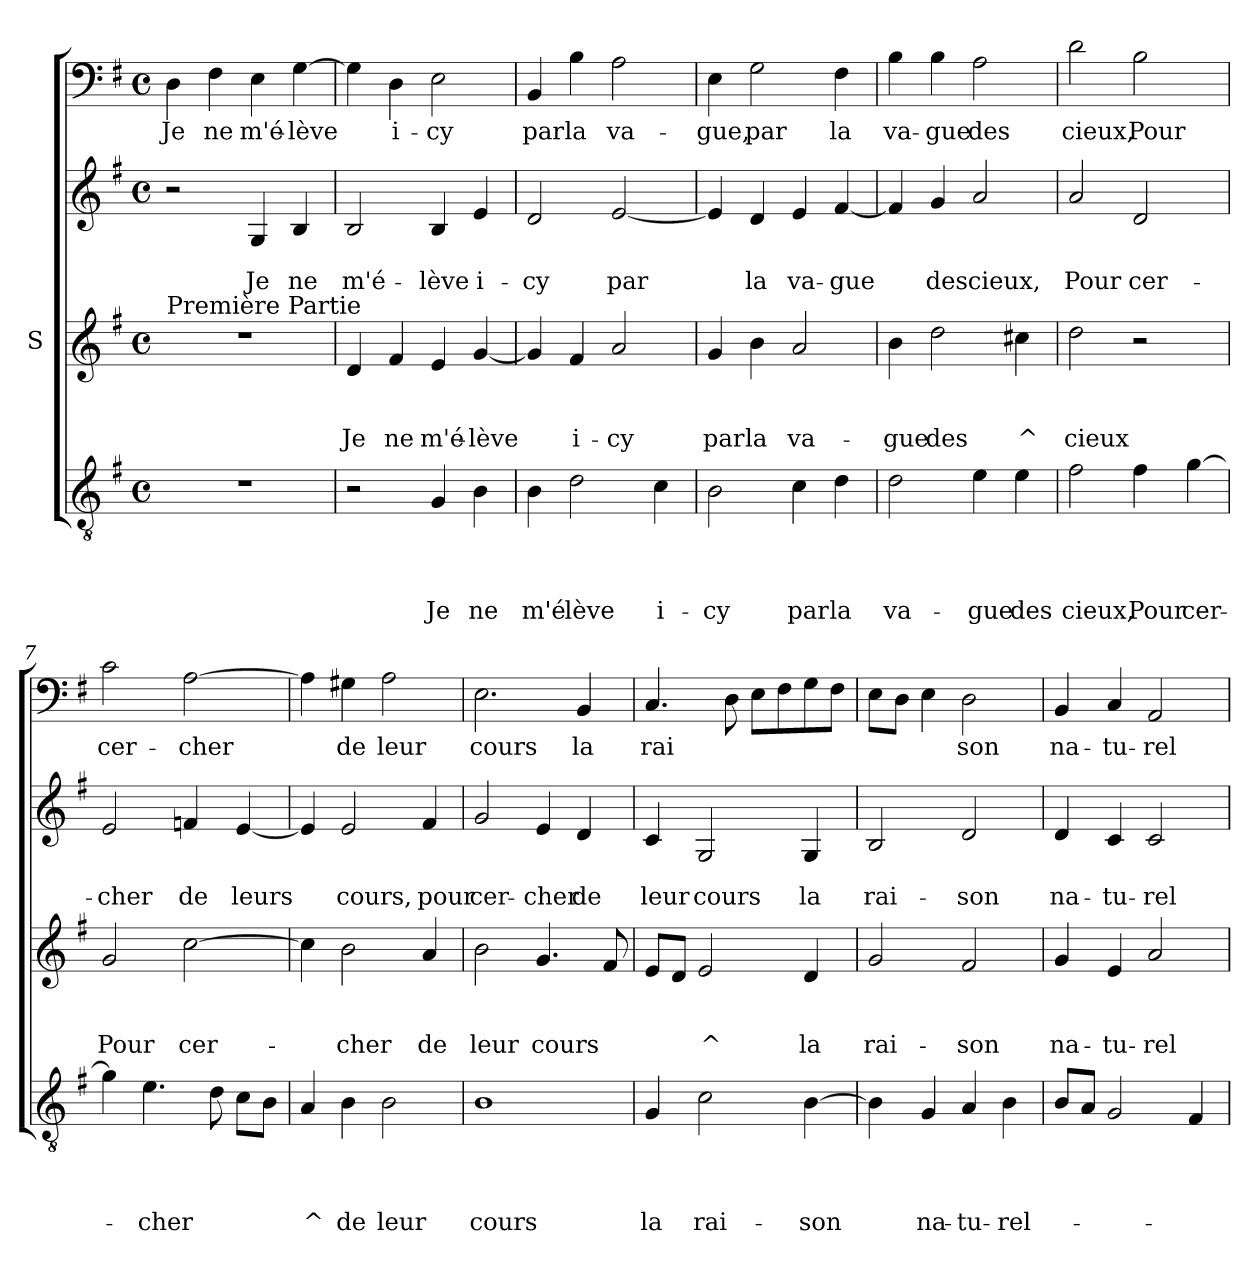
**kern	**text	**text	**text	**text	**kern	**text	**text	**text	**kern	**text	**text	**kern	**text
*part4	*part4	*part4	*part4	*part4	*part3	*part3	*part3	*part3	*part2	*part2	*part2	*part1	*part1
*staff4	*staff4	*staff4	*staff4	*staff4	*staff3	*staff3	*staff3	*staff3	*staff2	*staff2	*staff2	*staff1	*staff1
*	*	*	*	*	*I"S	*	*	*	*	*	*	*	*
*clefGv2	*	*	*	*	*clefG2	*	*	*	*clefG2	*	*	*clefF4	*
*k[f#]	*	*	*	*	*k[f#]	*	*	*	*k[f#]	*	*	*k[f#]	*
*G:	*	*	*	*	*G:	*	*	*	*G:	*	*	*G:	*
*M4/4	*	*	*	*	*M4/4	*	*	*	*M4/4	*	*	*M4/4	*
*met(c)	*	*	*	*	*met(c)	*	*	*	*met(c)	*	*	*met(c)	*
=1	=1	=1	=1	=1	=1	=1	=1	=1	=1	=1	=1	=1	=1
!	!	!	!	!	!LO:TX:a:t=Première Partie	!	!	!	!	!	!	!	!
!	!	!	!	!	!	!	!	!	!	!	!	!	!LO:LY:b
1r	.	.	.	.	1r	.	.	.	2r	.	.	4D\	Je
!	!	!	!	!	!	!	!	!	!	!	!	!	!LO:LY:b
.	.	.	.	.	.	.	.	.	.	.	.	4F#\	ne
!	!	!	!	!	!	!	!	!	!	!	!LO:LY:b	!	!LO:LY:b
.	.	.	.	.	.	.	.	.	4G/	.	Je	4E\	m'é-
!	!	!	!	!	!	!	!	!	!	!	!LO:LY:b	!	!LO:LY:b
.	.	.	.	.	.	.	.	.	4B/	.	ne	[>4G\	-lève
=2	=2	=2	=2	=2	=2	=2	=2	=2	=2	=2	=2	=2	=2
!	!	!	!	!	!	!	!	!LO:LY:b	!	!	!LO:LY:b	!	!
2r	.	.	.	.	4d/	.	.	Je	2B/	.	m'é-	4G\]	.
!	!	!	!	!	!	!	!	!LO:LY:b	!	!	!	!	!LO:LY:b
.	.	.	.	.	4f#/	.	.	ne	.	.	.	4D\	i-
!	!	!	!	!LO:LY:b	!	!	!	!LO:LY:b	!	!	!LO:LY:b	!	!LO:LY:b
4G/	.	.	.	Je	4e/	.	.	m'é-	4B/	.	-lève	2E\	-cy
!	!	!	!	!LO:LY:b	!	!	!	!LO:LY:b	!	!	!LO:LY:b	!	!
4B\	.	.	.	ne	[<4g/	.	.	-lève	4e/	.	i-	.	.
=3	=3	=3	=3	=3	=3	=3	=3	=3	=3	=3	=3	=3	=3
!	!	!	!	!LO:LY:b	!	!	!	!	!	!	!LO:LY:b	!	!LO:LY:b
4B\	.	.	.	m'é	4g/]	.	.	.	2d/	.	-cy	4BB/	par
!	!	!	!	!LO:LY:b	!	!	!	!LO:LY:b	!	!	!	!	!LO:LY:b
2d\	.	.	.	lève	4f#/	.	.	i-	.	.	.	4B\	la
!	!	!	!	!	!	!	!	!LO:LY:b	!	!	!LO:LY:b	!	!LO:LY:b
.	.	.	.	.	2a/	.	.	-cy	[<2e/	.	par	2A\	va-
!	!	!	!	!LO:LY:b	!	!	!	!	!	!	!	!	!
4c\	.	.	.	i-	.	.	.	.	.	.	.	.	.
=4	=4	=4	=4	=4	=4	=4	=4	=4	=4	=4	=4	=4	=4
!	!	!	!	!LO:LY:b	!	!	!	!LO:LY:b	!	!	!	!	!LO:LY:b
2B\	.	.	.	-cy	4g/	.	.	par	4e/]	.	.	4E\	-gue,
!	!	!	!	!	!	!	!	!LO:LY:b	!	!	!LO:LY:b	!	!LO:LY:b
.	.	.	.	.	4b\	.	.	la	4d/	.	la	2G\	par
!	!	!	!	!LO:LY:b	!	!	!	!LO:LY:b	!	!	!LO:LY:b	!	!
4c\	.	.	.	par	2a/	.	.	va-	4e/	.	va-	.	.
!	!	!	!	!LO:LY:b	!	!	!	!	!	!	!LO:LY:b	!	!LO:LY:b
4d\	.	.	.	la	.	.	.	.	[<4f#/	.	-gue	4F#\	la
=5	=5	=5	=5	=5	=5	=5	=5	=5	=5	=5	=5	=5	=5
!	!	!	!	!LO:LY:b	!	!	!	!LO:LY:b	!	!	!	!	!LO:LY:b
2d\	.	.	.	va-	4b\	.	.	-gue	4f#/]	.	.	4B\	va-
!	!	!	!	!	!	!	!	!LO:LY:b	!	!	!LO:LY:b	!	!LO:LY:b
.	.	.	.	.	2dd\	.	.	des	4g/	.	des	4B\	-gue
!	!	!	!	!LO:LY:b	!	!	!	!	!	!	!LO:LY:b	!	!LO:LY:b
4e\	.	.	.	-gue	.	.	.	.	2a/	.	cieux,	2A\	des
!	!	!	!	!LO:LY:b	!	!	!	!LO:LY:b	!	!	!	!	!
4e\	.	.	.	des	4cc#X\	.	.	^	.	.	.	.	.
!!LO:LB:g=z
=6	=6	=6	=6	=6	=6	=6	=6	=6	=6	=6	=6	=6	=6
!	!	!	!	!LO:LY:b	!	!	!	!LO:LY:b	!	!	!LO:LY:b	!	!LO:LY:b
2f#\	.	.	.	cieux,	2dd\	.	.	cieux	2a/	.	Pour	2d\	cieux,
!	!	!	!	!LO:LY:b	!	!	!	!	!	!	!LO:LY:b	!	!LO:LY:b
4f#\	.	.	.	Pour	2r	.	.	.	2d/	.	cer-	2B\	Pour
!	!	!	!	!LO:LY:b	!	!	!	!	!	!	!	!	!
[>4g\	.	.	.	cer-	.	.	.	.	.	.	.	.	.
=7	=7	=7	=7	=7	=7	=7	=7	=7	=7	=7	=7	=7	=7
!	!	!	!	!	!	!	!	!LO:LY:b	!	!	!LO:LY:b	!	!LO:LY:b
4g\]	.	.	.	.	2g/	.	.	Pour	2e/	.	-cher	2c\	cer-
!	!	!	!	!LO:LY:b	!	!	!	!	!	!	!	!	!
4.e\	.	.	.	-cher	.	.	.	.	.	.	.	.	.
!	!	!	!	!	!	!	!	!LO:LY:b	!	!	!LO:LY:b	!	!LO:LY:b
.	.	.	.	.	[>2cc\	.	.	cer-	4fn/	.	de	[>2A\	-cher
8d\	.	.	.	.	.	.	.	.	.	.	.	.	.
!	!	!	!	!	!	!	!	!	!	!	!LO:LY:b	!	!
8c\L	.	.	.	.	.	.	.	.	[<4e/	.	leurs	.	.
8B\J	.	.	.	.	.	.	.	.	.	.	.	.	.
=8	=8	=8	=8	=8	=8	=8	=8	=8	=8	=8	=8	=8	=8
!	!	!	!	!LO:LY:b	!	!	!	!	!	!	!	!	!
4A/	.	.	.	^	4cc\]	.	.	.	4e/]	.	.	4A\]	.
!	!	!	!	!LO:LY:b	!	!	!	!LO:LY:b	!	!	!LO:LY:b	!	!LO:LY:b
4B\	.	.	.	de	2b\	.	.	-cher	2e/	.	cours,	4G#X\	de
!	!	!	!	!LO:LY:b	!	!	!	!	!	!	!	!	!LO:LY:b
2B\	.	.	.	leur	.	.	.	.	.	.	.	2A\	leur
!	!	!	!	!	!	!	!	!LO:LY:b	!	!	!LO:LY:b	!	!
.	.	.	.	.	4a/	.	.	de	4f#/	.	pour	.	.
=9	=9	=9	=9	=9	=9	=9	=9	=9	=9	=9	=9	=9	=9
!	!	!	!	!LO:LY:b	!	!	!	!LO:LY:b	!	!	!LO:LY:b	!	!LO:LY:b
1B	.	.	.	cours	2b\	.	.	leur	2g/	.	cer-	2.E\	cours
!	!	!	!	!	!	!	!	!LO:LY:b	!	!	!LO:LY:b	!	!
.	.	.	.	.	4.g/	.	.	cours	4e/	.	-cher	.	.
!	!	!	!	!	!	!	!	!	!	!	!LO:LY:b	!	!LO:LY:b
.	.	.	.	.	.	.	.	.	4d/	.	de	4BB/	la
.	.	.	.	.	8f#/	.	.	.	.	.	.	.	.
=10	=10	=10	=10	=10	=10	=10	=10	=10	=10	=10	=10	=10	=10
!	!	!	!	!LO:LY:b	!	!	!	!	!	!	!LO:LY:b	!	!LO:LY:b
4G/	.	.	.	la	8e/L	.	.	.	4c/	.	leur	4.C/	rai
.	.	.	.	.	8d/J	.	.	.	.	.	.	.	.
!	!	!	!	!LO:LY:b	!	!	!	!LO:LY:b	!	!	!LO:LY:b	!	!
2c\	.	.	.	rai-	2e/	.	.	^	2G/	.	cours	.	.
.	.	.	.	.	.	.	.	.	.	.	.	8D\	.
.	.	.	.	.	.	.	.	.	.	.	.	8E\L	.
.	.	.	.	.	.	.	.	.	.	.	.	8F#\	.
!	!	!	!	!LO:LY:b	!	!	!	!LO:LY:b	!	!	!LO:LY:b	!	!
[>4B\	.	.	.	-son	4d/	.	.	la	4G/	.	la	8G\	.
.	.	.	.	.	.	.	.	.	.	.	.	8F#\J	.
!!LO:LB:g=z
=11	=11	=11	=11	=11	=11	=11	=11	=11	=11	=11	=11	=11	=11
!	!	!	!	!	!	!	!	!LO:LY:b	!	!	!LO:LY:b	!	!
4B\]	.	.	.	.	2g/	.	.	rai-	2B/	.	rai-	8E\L	.
.	.	.	.	.	.	.	.	.	.	.	.	8D\J	.
!	!	!	!	!LO:LY:b	!	!	!	!	!	!	!	!	!
4G/	.	.	.	na-	.	.	.	.	.	.	.	4E\	.
!	!	!	!	!LO:LY:b	!	!	!	!LO:LY:b	!	!	!LO:LY:b	!	!LO:LY:b
4A/	.	.	.	-tu-	2f#/	.	.	-son	2d/	.	-son	2D\	son
!	!	!	!	!LO:LY:b	!	!	!	!	!	!	!	!	!
4B\	.	.	.	-rel-	.	.	.	.	.	.	.	.	.
=12	=12	=12	=12	=12	=12	=12	=12	=12	=12	=12	=12	=12	=12
!	!	!	!	!	!	!	!	!LO:LY:b	!	!	!LO:LY:b	!	!LO:LY:b
8B/L	.	.	.	.	4g/	.	.	na-	4d/	.	na-	4BB/	na-
8A/J	.	.	.	.	.	.	.	.	.	.	.	.	.
!	!	!	!	!	!	!	!	!LO:LY:b	!	!	!LO:LY:b	!	!LO:LY:b
2G/	.	.	.	.	4e/	.	.	-tu-	4c/	.	-tu-	4C/	-tu-
!	!	!	!	!	!	!	!	!LO:LY:b	!	!	!LO:LY:b	!	!LO:LY:b
.	.	.	.	.	2a/	.	.	-rel-	2c/	.	-rel-	2AA/	-rel-
4F#/	.	.	.	.	.	.	.	.	.	.	.	.	.
=	=	=	=	=	=	=	=	=	=	=	=	=	=
*-	*-	*-	*-	*-	*-	*-	*-	*-	*-	*-	*-	*-	*-
